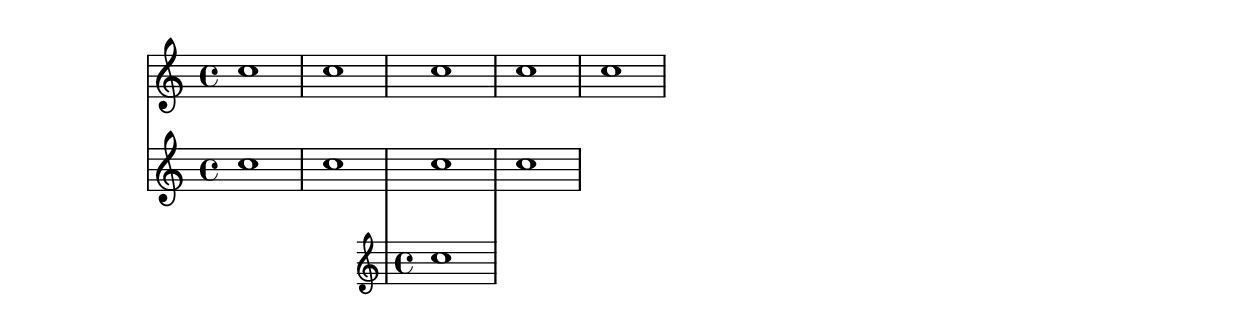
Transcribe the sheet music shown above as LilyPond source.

\version "1.7.18"
% definately wil be renamed to something.
%{
(Message vers:9)
To: Adrian Mariano <<adrian@camcornelledu>>.
cc: gnu-music-discuss@gnu.org
Subject: Re: Switching from one staff to two staves 
Reply-To: janneke@gnu.org
In-reply-to: Your message of "Tue, 19 Jan 1999 12:27:10 EST."
             <<199901191727.MAA29757@avalanchecamcornelledu>>. 
Date: Wed, 20 Jan 1999 09:39:22 +0100
From: Jan Nieuwenhuizen <<jan@beavis-nt>>

On Tuesday, 19 January 1999, Adrian Mariano writes:

> I want to typeset something which starts out with just one staff and then
> harmony comes in and there are two staves.  I can't figure out how to do
> this.  I get an extra blank staff during the second section (using
> Lily 1.1.15):

There used to be an example called 'multi.ly'...
Try this (we'll include it in pl23/24):

extra-staff.ly:
%}

\header{ texidoc="@cindex Staff Extra
@cindex Staff Ossia
You can add an extra staff after the beginning of a piece. "}

\score {
	<
		\context Staff=i \notes\relative c''{ c1 c c c c }
		\context StaffGroup=ii \notes\relative c''{ 
			\context Staff=ii
			c1 c
			< \context Staff=ii { c1 } \context Staff=iii { c1 } >
			c
		}
	>
  	\paper {
		raggedright = ##t
		\translator{
			\ScoreContext

		}
	}
}




